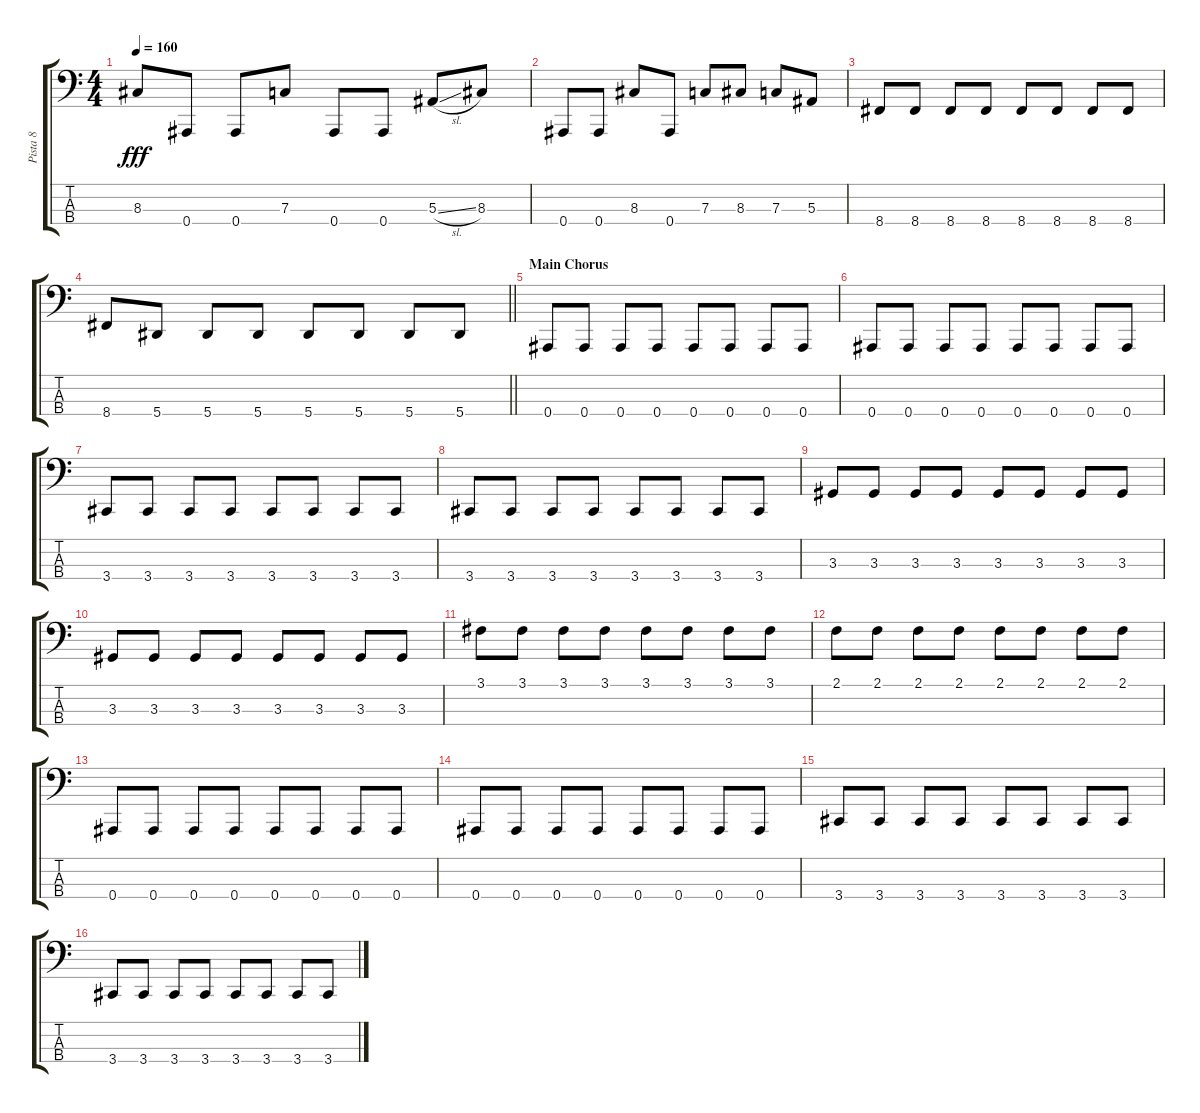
\track ("Pista 8" "Pista 8") {instrument electricbassfinger}
\staff {score tabs}
\tuning (Eb2 Bb1 F1 Bb0) {hide}
\ts (4 4)
\tempo 160
\clef f4
\ks c
8.3.8{dy fff} 0.4.8 0.4.8 7.3.8 0.4.8 0.4.8 5.3{sl}.8 8.3.8 |
0.4.8 0.4.8 8.3.8 0.4.8 7.3.8 8.3.8 7.3.8 5.3.8 |
8.4.8 8.4.8 8.4.8 8.4.8 8.4.8 8.4.8 8.4.8 8.4.8 |
\barLineRight lightlight
8.4.8 5.4.8 5.4.8 5.4.8 5.4.8 5.4.8 5.4.8 5.4.8 |
\section ("" "Main Chorus")
0.4.8 0.4.8 0.4.8 0.4.8 0.4.8 0.4.8 0.4.8 0.4.8 |
0.4.8 0.4.8 0.4.8 0.4.8 0.4.8 0.4.8 0.4.8 0.4.8 |
3.4.8 3.4.8 3.4.8 3.4.8 3.4.8 3.4.8 3.4.8 3.4.8 |
3.4.8 3.4.8 3.4.8 3.4.8 3.4.8 3.4.8 3.4.8 3.4.8 |
3.3.8 3.3.8 3.3.8 3.3.8 3.3.8 3.3.8 3.3.8 3.3.8 |
3.3.8 3.3.8 3.3.8 3.3.8 3.3.8 3.3.8 3.3.8 3.3.8 |
3.1.8 3.1.8 3.1.8 3.1.8 3.1.8 3.1.8 3.1.8 3.1.8 |
2.1.8 2.1.8 2.1.8 2.1.8 2.1.8 2.1.8 2.1.8 2.1.8 |
0.4.8 0.4.8 0.4.8 0.4.8 0.4.8 0.4.8 0.4.8 0.4.8 |
0.4.8 0.4.8 0.4.8 0.4.8 0.4.8 0.4.8 0.4.8 0.4.8 |
3.4.8 3.4.8 3.4.8 3.4.8 3.4.8 3.4.8 3.4.8 3.4.8 |
3.4.8 3.4.8 3.4.8 3.4.8 3.4.8 3.4.8 3.4.8 3.4.8
